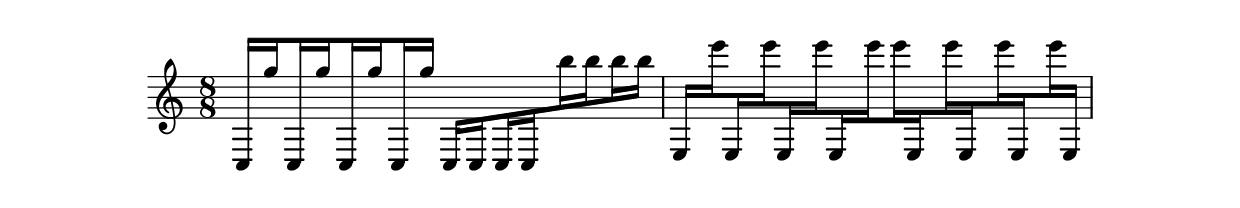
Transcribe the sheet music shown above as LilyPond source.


\version "2.19.21"
\header {
  
  texidoc = "In complex configurations of knee beaming, according to
Paul Roberts, the first stem of a beam determines the direction of the
beam, and as such the way that following (kneed) stems attach to the
beam. This is in disagreement with the current algorithm."
  
}

\layout { ragged-right = ##t} 

\relative c'
{
  \override Beam.auto-knee-gap = #7
  \set subdivideBeams = ##t	     
  \time 8/8
  c,16[  g'''16  
	 c,,,16  g'''16 
	 c,,,16  g'''16 	     	     
	 c,,,16  g'''16 ]

  c,,,16[ c c c
	  b'''   b b b]

  \transpose c' a, {
    \relative {  g'16[  g'''16  
			    g,,,16  g'''16 
			    g,,,16  g'''16 	     	     
			    g,,,16  g'''16
			    g g,,,
			    g''' g,,,
			    g''' g,,,
			    g''' g,,,]
		   }
  }
}

